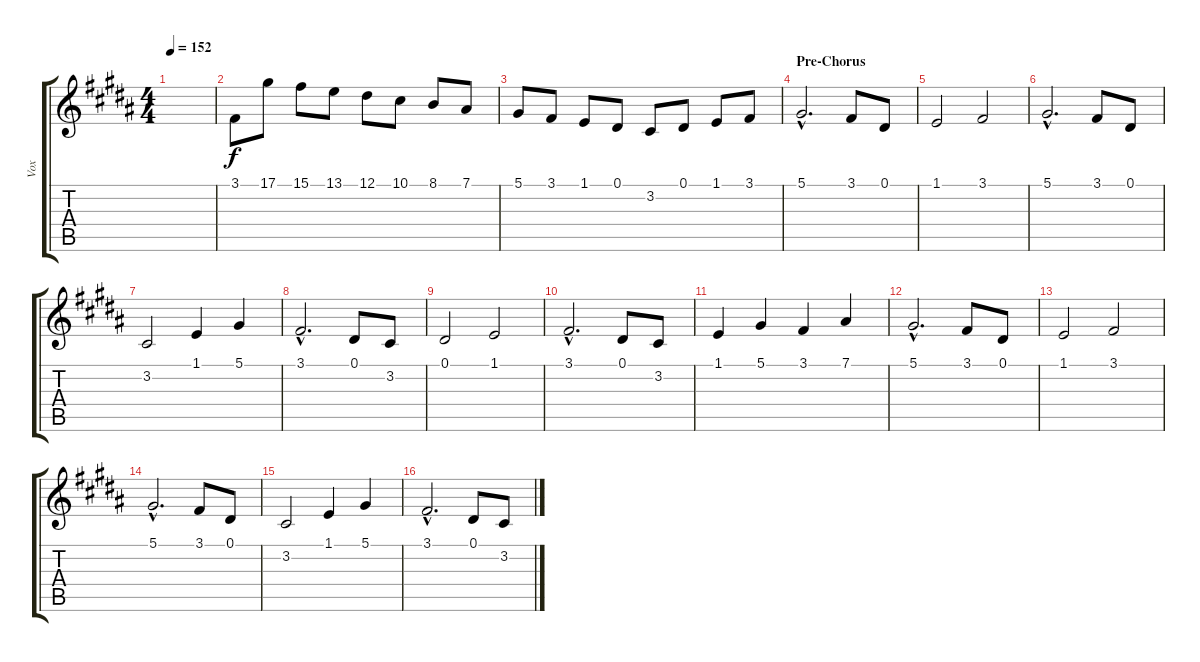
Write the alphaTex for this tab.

\track ("Vox" "Vox") {instrument trumpet}
\staff {score tabs}
\tuning (Eb4 Bb3 Gb3 Db3 Ab2 Eb2) {hide}
\ts (4 4)
\tempo 152
\clef g2
\ks b
|
3.1.8 17.1.8 15.1.8 13.1.8 12.1.8 10.1.8 8.1.8 7.1.8 |
5.1.8 3.1.8 1.1.8 0.1.8 3.2.8 0.1.8 1.1.8 3.1.8 |
\section ("" "Pre-Chorus")
5.1{hac}.2{d} 3.1.8 0.1.8 |
1.1.2 3.1.2 |
5.1{hac}.2{d} 3.1.8 0.1.8 |
3.2.2 1.1.4 5.1.4 |
3.1{hac}.2{d} 0.1.8 3.2.8 |
0.1.2 1.1.2 |
3.1{hac}.2{d} 0.1.8 3.2.8 |
1.1.4 5.1.4 3.1.4 7.1.4 |
5.1{hac}.2{d} 3.1.8 0.1.8 |
1.1.2 3.1.2 |
5.1{hac}.2{d} 3.1.8 0.1.8 |
3.2.2 1.1.4 5.1.4 |
3.1{hac}.2{d} 0.1.8 3.2.8
